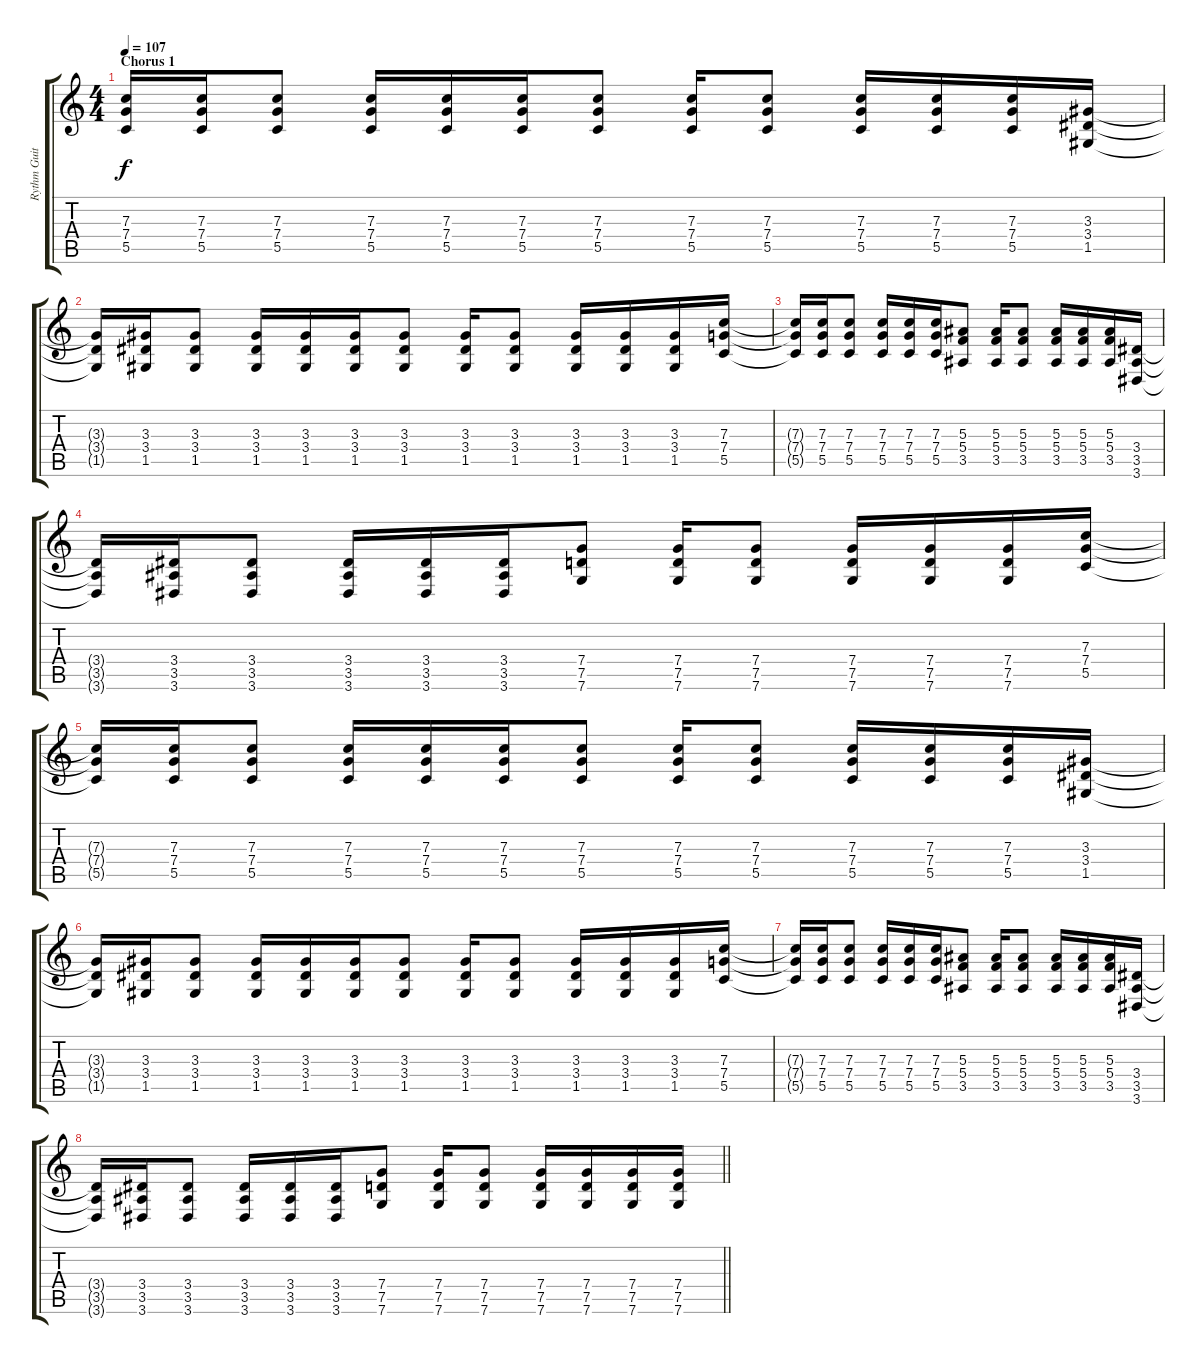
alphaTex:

\track ("Rythm Guitar 1" "Rythm Guit") {instrument distortionguitar}
\staff {score tabs}
\tuning (D4 A3 F3 C3 G2 C2) {hide}
\ts (4 4)
\section ("" "Chorus 1")
\tempo 107
\clef g2
\ks c
(7.3{t} 7.4{t} 5.5{t}).16{dy f} (7.3 7.4 5.5).16 (7.3 7.4 5.5).8 (7.3 7.4 5.5).16 (7.3 7.4 5.5).16 (7.3 7.4 5.5).16 (7.3 7.4 5.5).8 (7.3 7.4 5.5).16 (7.3 7.4 5.5).8 (7.3 7.4 5.5).16 (7.3 7.4 5.5).16 (7.3 7.4 5.5).16 (3.3 3.4 1.5).16 |
(3.3{t} 3.4{t} 1.5{t}).16 (3.3 3.4 1.5).16 (3.3 3.4 1.5).8 (3.3 3.4 1.5).16 (3.3 3.4 1.5).16 (3.3 3.4 1.5).16 (3.3 3.4 1.5).8 (3.3 3.4 1.5).16 (3.3 3.4 1.5).8 (3.3 3.4 1.5).16 (3.3 3.4 1.5).16 (3.3 3.4 1.5).16 (7.3 7.4 5.5).16 |
(7.3{t} 7.4{t} 5.5{t}).16 (7.3 7.4 5.5).16 (7.3 7.4 5.5).8 (7.3 7.4 5.5).16 (7.3 7.4 5.5).16 (7.3 7.4 5.5).16 (5.3 5.4 3.5).8 (5.3 5.4 3.5).16 (5.3 5.4 3.5).8 (5.3 5.4 3.5).16 (5.3 5.4 3.5).16 (5.3 5.4 3.5).16 (3.4 3.5 3.6).16 |
(3.4{t} 3.5{t} 3.6{t}).16 (3.4 3.5 3.6).16 (3.4 3.5 3.6).8 (3.4 3.5 3.6).16 (3.4 3.5 3.6).16 (3.4 3.5 3.6).16 (7.4 7.5 7.6).8 (7.4 7.5 7.6).16 (7.4 7.5 7.6).8 (7.4 7.5 7.6).16 (7.4 7.5 7.6).16 (7.4 7.5 7.6).16 (7.3 7.4 5.5).16 |
(7.3{t} 7.4{t} 5.5{t}).16 (7.3 7.4 5.5).16 (7.3 7.4 5.5).8 (7.3 7.4 5.5).16 (7.3 7.4 5.5).16 (7.3 7.4 5.5).16 (7.3 7.4 5.5).8 (7.3 7.4 5.5).16 (7.3 7.4 5.5).8 (7.3 7.4 5.5).16 (7.3 7.4 5.5).16 (7.3 7.4 5.5).16 (3.3 3.4 1.5).16 |
(3.3{t} 3.4{t} 1.5{t}).16 (3.3 3.4 1.5).16 (3.3 3.4 1.5).8 (3.3 3.4 1.5).16 (3.3 3.4 1.5).16 (3.3 3.4 1.5).16 (3.3 3.4 1.5).8 (3.3 3.4 1.5).16 (3.3 3.4 1.5).8 (3.3 3.4 1.5).16 (3.3 3.4 1.5).16 (3.3 3.4 1.5).16 (7.3 7.4 5.5).16 |
(7.3{t} 7.4{t} 5.5{t}).16 (7.3 7.4 5.5).16 (7.3 7.4 5.5).8 (7.3 7.4 5.5).16 (7.3 7.4 5.5).16 (7.3 7.4 5.5).16 (5.3 5.4 3.5).8 (5.3 5.4 3.5).16 (5.3 5.4 3.5).8 (5.3 5.4 3.5).16 (5.3 5.4 3.5).16 (5.3 5.4 3.5).16 (3.4 3.5 3.6).16 |
\barLineRight lightlight
(3.4{t} 3.5{t} 3.6{t}).16 (3.4 3.5 3.6).16 (3.4 3.5 3.6).8 (3.4 3.5 3.6).16 (3.4 3.5 3.6).16 (3.4 3.5 3.6).16 (7.4 7.5 7.6).8 (7.4 7.5 7.6).16 (7.4 7.5 7.6).8 (7.4 7.5 7.6).16 (7.4 7.5 7.6).16 (7.4 7.5 7.6).16 (7.4 7.5 7.6).16
